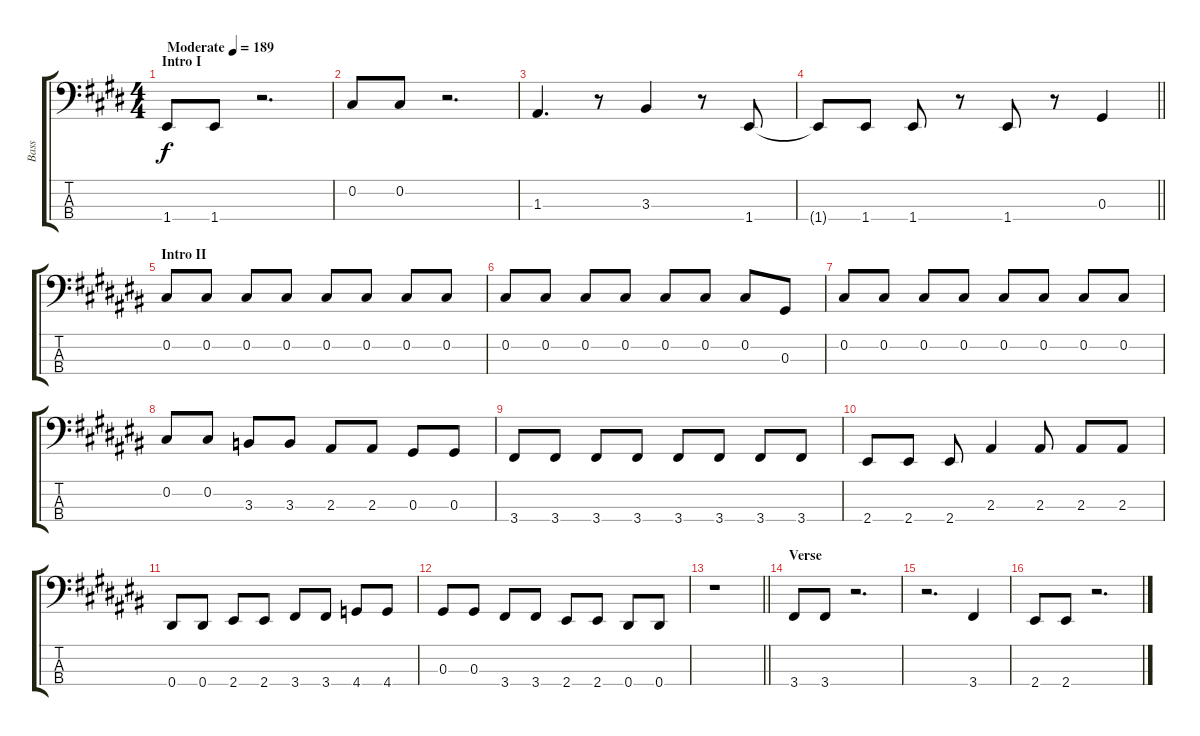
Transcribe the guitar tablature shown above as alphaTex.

\track ("Bass" "Bass") {instrument electricbasspick}
\staff {score tabs}
\tuning (Gb2 Db2 Ab1 Eb1) {hide}
\ts (4 4)
\section ("" "Intro I")
\tempo (189 "Moderate")
\clef f4
\ks e
1.4.8{dy f instrument electricbasspick} 1.4.8 r.2{d} |
\ks c#minor
0.2.8 0.2.8 r.2{d} |
1.3.4{d} r.8 3.3.4 r.8 1.4.8 |
\barLineRight lightlight
1.4{t}.8 1.4.8 1.4.8 r.8 1.4.8 r.8 0.3.4 |
\section ("" "Intro II")
\ks c#
0.2.8 0.2.8 0.2.8 0.2.8 0.2.8 0.2.8 0.2.8 0.2.8 |
\ks a#minor
0.2.8 0.2.8 0.2.8 0.2.8 0.2.8 0.2.8 0.2.8 0.3.8 |
\ks c#
0.2.8 0.2.8 0.2.8 0.2.8 0.2.8 0.2.8 0.2.8 0.2.8 |
\ks a#minor
0.2.8 0.2.8 3.3.8 3.3.8 2.3.8 2.3.8 0.3.8 0.3.8 |
\ks c#
3.4.8 3.4.8 3.4.8 3.4.8 3.4.8 3.4.8 3.4.8 3.4.8 |
\ks a#minor
2.4.8 2.4.8 2.4.8 2.3.4 2.3.8 2.3.8 2.3.8 |
0.4.8 0.4.8 2.4.8 2.4.8 3.4.8 3.4.8 4.4.8 4.4.8 |
0.3.8 0.3.8 3.4.8 3.4.8 2.4.8 2.4.8 0.4.8 0.4.8 |
\barLineRight lightlight
r.1 |
\section ("" "Verse")
\ks c#
3.4.8 3.4.8 r.2{d} |
\ks a#minor
r.2{d} 3.4.4 |
2.4.8 2.4.8 r.2{d}
